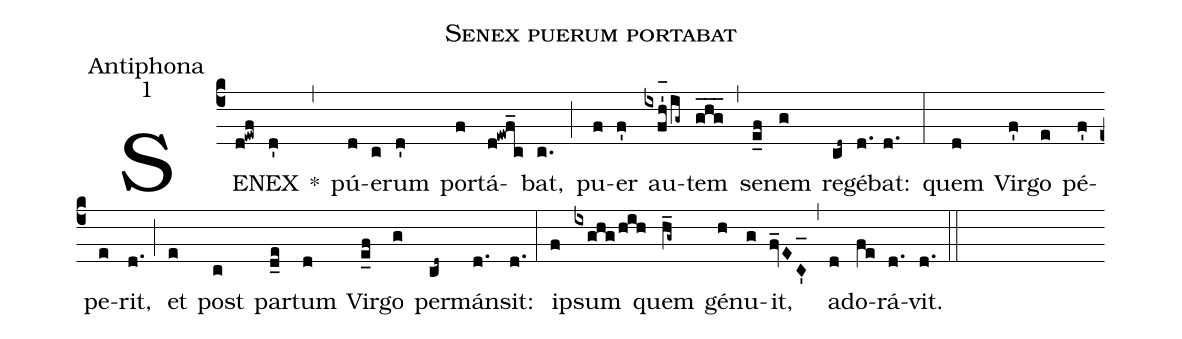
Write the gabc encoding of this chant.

name:Senex puerum portabat;
office-part:Antiphona;
mode:1;
%%
(c4) SE(d!ewf)NEX(d') *(,) pú(d)e(c)rum(d') por(f)tá(d!ewf_c)bat,(c.) (;) pu(f)er(f') au(ixfh'_/ig~)tem(ghg___) (,) se(e_f)nem(g) re(cd~)gé(d.)bat:(d.) (:) quem(d) Vir(f')go(e) pé(f')pe(e)rit,(d.) (;) et(e) post(c) par(d_e)tum(d) Vir(e_f)go(g) per(cd~)mán(d.)sit:(d.) (:) i(f)psum(ixghg/hih) quem(h_g~) gé(h)nu(g)it,(fv_EC'_) (,) ad(d)o(fe)rá(d.)vit.(d.) (::)
